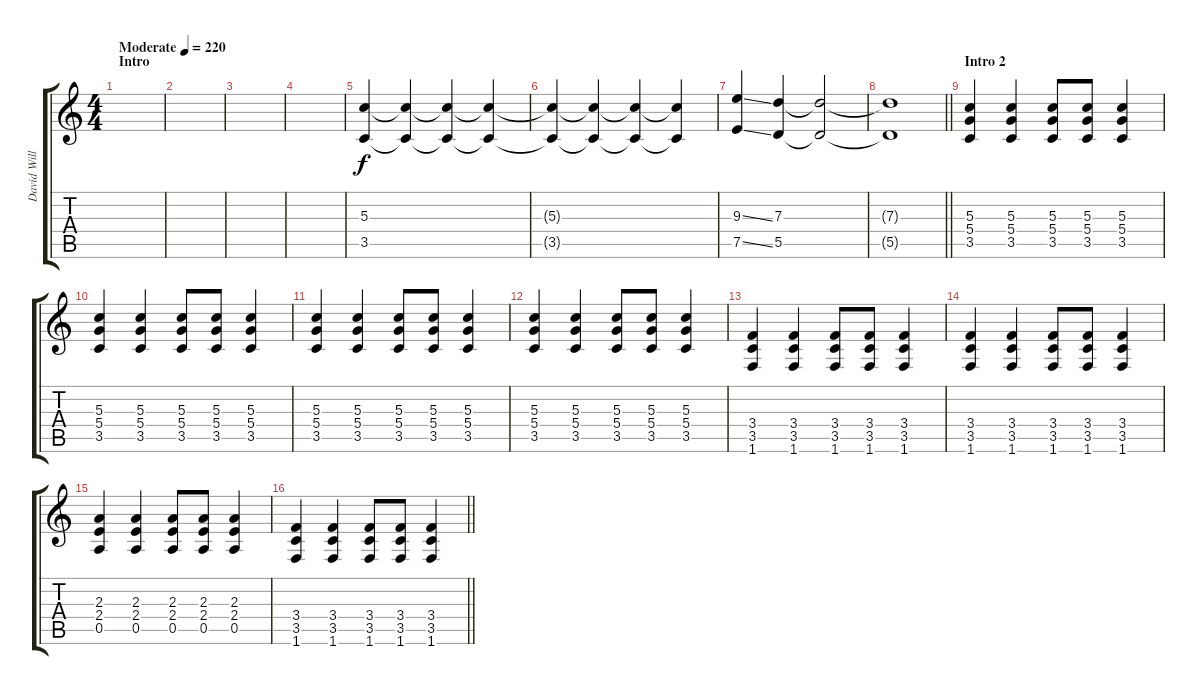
\track ("David Williams" "David Will") {instrument overdrivenguitar}
\staff {score tabs}
\tuning (E4 B3 G3 D3 A2 E2) {hide}
\ts (4 4)
\section ("" "Intro")
\tempo (220 "Moderate")
\clef g2
\ks c
|
|
|
|
(5.3 3.5).4 (5.3{t} 3.5{t}).4 (5.3{t} 3.5{t}).4 (5.3{t} 3.5{t}).4 |
(5.3{t} 3.5{t}).4 (5.3{t} 3.5{t}).4 (5.3{t} 3.5{t}).4 (5.3{t} 3.5{t}).4 |
(9.3{ss} 7.5{ss}).4 (7.3 5.5).4 (7.3{t} 5.5{t}).2 |
\barLineRight lightlight
(7.3{t} 5.5{t}).1 |
\section ("" "Intro 2")
(5.3 5.4 3.5).4 (5.3 5.4 3.5).4 (5.3 5.4 3.5).8 (5.3 5.4 3.5).8 (5.3 5.4 3.5).4 |
(5.3 5.4 3.5).4 (5.3 5.4 3.5).4 (5.3 5.4 3.5).8 (5.3 5.4 3.5).8 (5.3 5.4 3.5).4 |
(5.3 5.4 3.5).4 (5.3 5.4 3.5).4 (5.3 5.4 3.5).8 (5.3 5.4 3.5).8 (5.3 5.4 3.5).4 |
(5.3 5.4 3.5).4 (5.3 5.4 3.5).4 (5.3 5.4 3.5).8 (5.3 5.4 3.5).8 (5.3 5.4 3.5).4 |
(3.4 3.5 1.6).4 (3.4 3.5 1.6).4 (3.4 3.5 1.6).8 (3.4 3.5 1.6).8 (3.4 3.5 1.6).4 |
(3.4 3.5 1.6).4 (3.4 3.5 1.6).4 (3.4 3.5 1.6).8 (3.4 3.5 1.6).8 (3.4 3.5 1.6).4 |
(2.3 2.4 0.5).4 (2.3 2.4 0.5).4 (2.3 2.4 0.5).8 (2.3 2.4 0.5).8 (2.3 2.4 0.5).4 |
\barLineRight lightlight
(3.4 3.5 1.6).4 (3.4 3.5 1.6).4 (3.4 3.5 1.6).8 (3.4 3.5 1.6).8 (3.4 3.5 1.6).4
